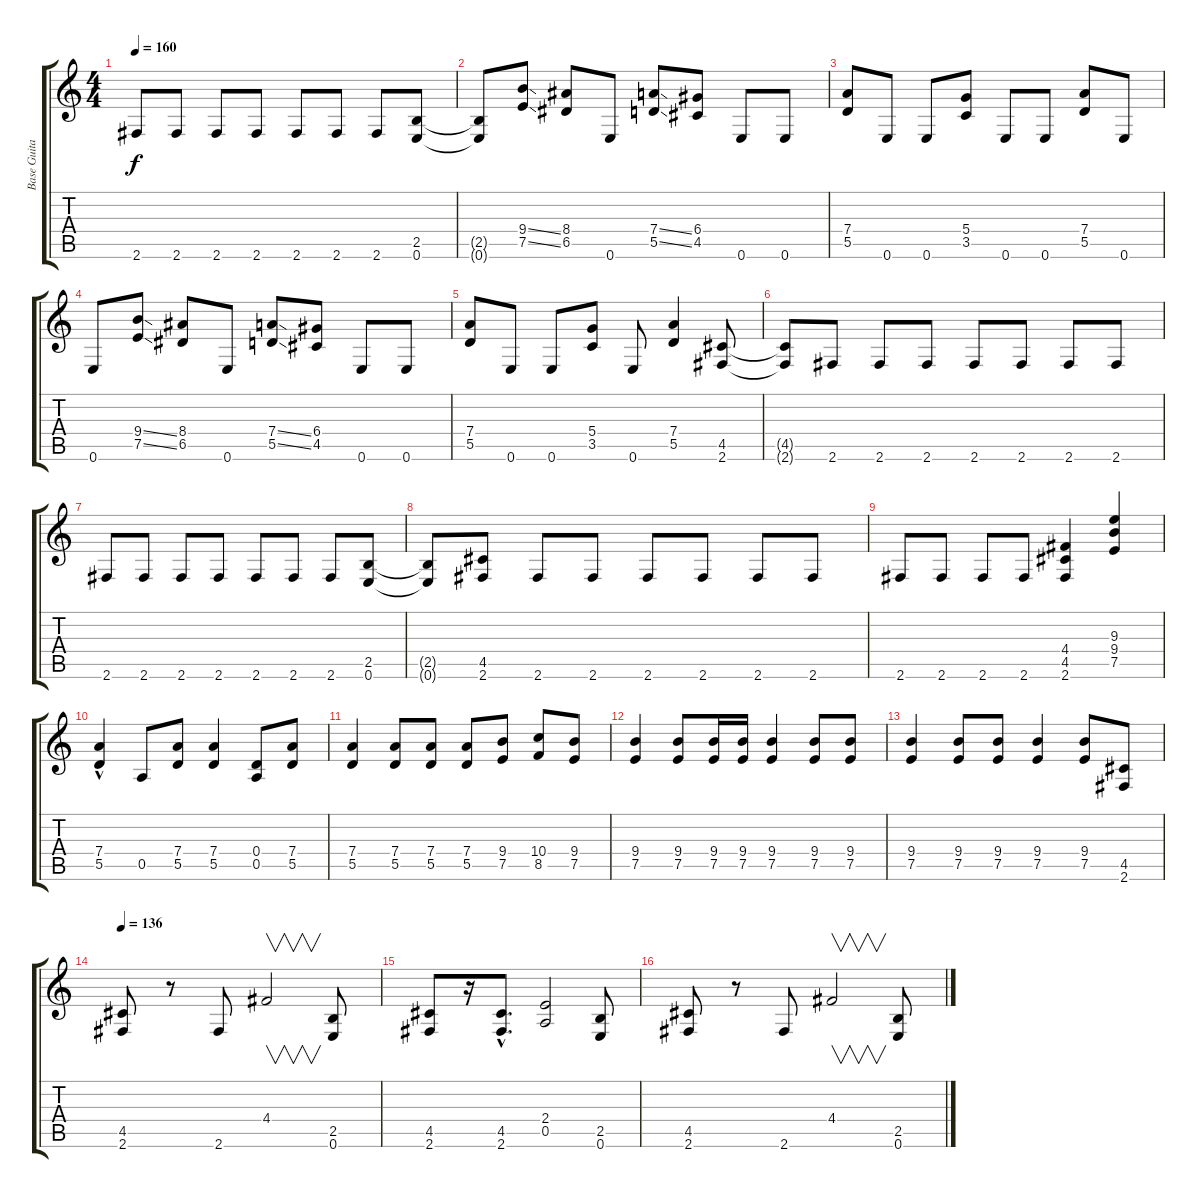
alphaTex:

\track ("Base Guitar" "Base Guita") {instrument distortionguitar}
\staff {score tabs}
\tuning (E4 B3 G3 D3 A2 E2) {hide}
\ts (4 4)
\tempo 160
\clef g2
\ks c
2.6.8{dy f} 2.6.8 2.6.8 2.6.8 2.6.8 2.6.8 2.6.8 (2.5 0.6).8 |
(2.5{t} 0.6{t}).8 (9.4{ss} 7.5{ss}).8 (8.4 6.5).8 0.6.8 (7.4{ss} 5.5{ss}).8 (6.4 4.5).8 0.6.8 0.6.8 |
(7.4 5.5).8 0.6.8 0.6.8 (5.4 3.5).8 0.6.8 0.6.8 (7.4 5.5).8 0.6.8 |
0.6.8 (9.4{ss} 7.5{ss}).8 (8.4 6.5).8 0.6.8 (7.4{ss} 5.5{ss}).8 (6.4 4.5).8 0.6.8 0.6.8 |
(7.4 5.5).8 0.6.8 0.6.8 (5.4 3.5).8 0.6.8 (7.4 5.5).4 (4.5 2.6).8 |
(4.5{t} 2.6{t}).8 2.6.8 2.6.8 2.6.8 2.6.8 2.6.8 2.6.8 2.6.8 |
2.6.8 2.6.8 2.6.8 2.6.8 2.6.8 2.6.8 2.6.8 (2.5 0.6).8 |
(2.5{t} 0.6{t}).8 (4.5 2.6).8 2.6.8 2.6.8 2.6.8 2.6.8 2.6.8 2.6.8 |
2.6.8 2.6.8 2.6.8 2.6.8 (4.4 4.5 2.6).4 (9.3 9.4 7.5).4 |
(7.4{hac} 5.5).4 0.5.8 (7.4 5.5).8 (7.4 5.5).4 (0.4 0.5).8 (7.4 5.5).8 |
(7.4 5.5).4 (7.4 5.5).8 (7.4 5.5).8 (7.4 5.5).8 (9.4 7.5).8 (10.4 8.5).8 (9.4 7.5).8 |
(9.4 7.5).4 (9.4 7.5).8 (9.4 7.5).16 (9.4 7.5).16 (9.4 7.5).4 (9.4 7.5).8 (9.4 7.5).8 |
(9.4 7.5).4 (9.4 7.5).8 (9.4 7.5).8 (9.4 7.5).4 (9.4 7.5).8 (4.5 2.6).8 |
\tempo 136
(4.5 2.6).8 r.8 2.6.8 4.4.2{v} (2.5 0.6).8 |
(4.5 2.6).8 r.16 (4.5{hac} 2.6{hac}).8{d} (2.4 0.5).2 (2.5 0.6).8 |
(4.5 2.6).8 r.8 2.6.8 4.4.2{v} (2.5 0.6).8
